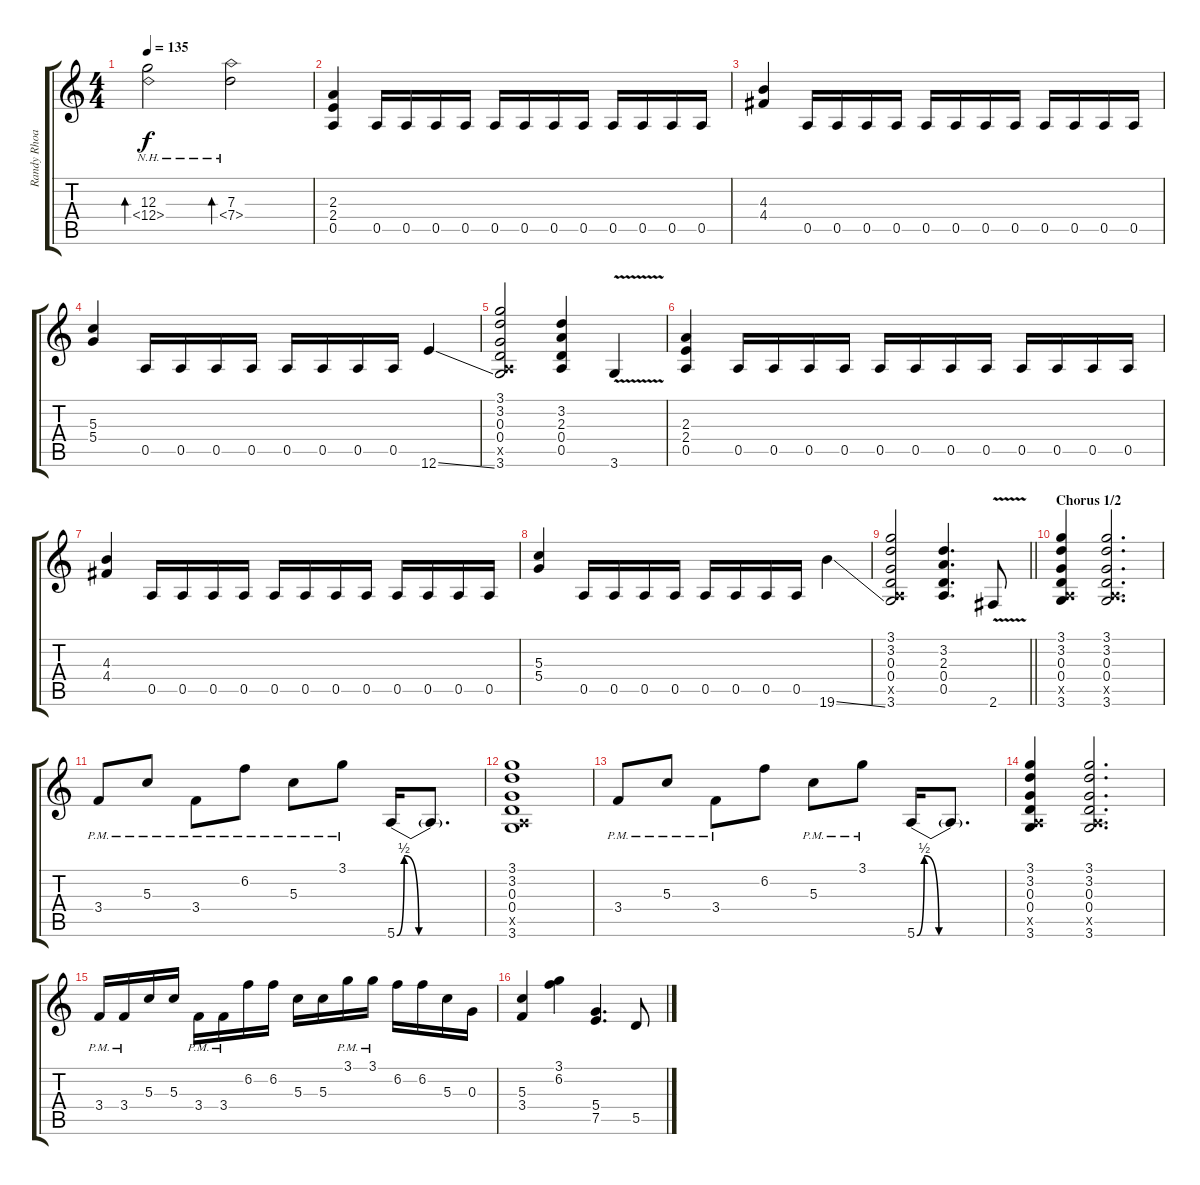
\track ("Randy Rhoads (Guitar 1)" "Randy Rhoa") {instrument distortionguitar}
\staff {score tabs}
\tuning (E4 B3 G3 D3 A2 E2) {hide}
\ts (4 4)
\tempo 135
\clef g2
\ks c
(12.3 12.4{nh}).2{bd 120 dy f} (7.3 7.4{nh}).2{bd 120} |
(2.3 2.4 0.5).4 0.5.16 0.5.16 0.5.16 0.5.16 0.5.16 0.5.16 0.5.16 0.5.16 0.5.16 0.5.16 0.5.16 0.5.16 |
(4.3 4.4).4 0.5.16 0.5.16 0.5.16 0.5.16 0.5.16 0.5.16 0.5.16 0.5.16 0.5.16 0.5.16 0.5.16 0.5.16 |
(5.3 5.4).4 0.5.16 0.5.16 0.5.16 0.5.16 0.5.16 0.5.16 0.5.16 0.5.16 12.6{ss}.4 |
(3.1 3.2 0.3 0.4 0.5{x} 3.6).2 (3.2 2.3 0.4 0.5).4 3.6{v}.4 |
(2.3 2.4 0.5).4 0.5.16 0.5.16 0.5.16 0.5.16 0.5.16 0.5.16 0.5.16 0.5.16 0.5.16 0.5.16 0.5.16 0.5.16 |
(4.3 4.4).4 0.5.16 0.5.16 0.5.16 0.5.16 0.5.16 0.5.16 0.5.16 0.5.16 0.5.16 0.5.16 0.5.16 0.5.16 |
(5.3 5.4).4 0.5.16 0.5.16 0.5.16 0.5.16 0.5.16 0.5.16 0.5.16 0.5.16 19.6{ss}.4 |
\barLineRight lightlight
(3.1 3.2 0.3 0.4 0.5{x} 3.6).2 (3.2 2.3 0.4 0.5).4{d} 2.6{v}.8 |
\section ("" "Chorus 1/2")
(3.1 3.2 0.3 0.4 0.5{x} 3.6).4 (3.1 3.2 0.3 0.4 0.5{x} 3.6).2{d} |
3.4{pm}.8 5.3{pm}.8 3.4{pm}.8 6.2{pm}.8 5.3{pm}.8 3.1{pm}.8 5.6{be (custom 0 0 5 2 15 0 30 0 45 0 60 0)}.16 5.6{t}.8{d} |
(3.1 3.2 0.3 0.4 0.5{x} 3.6).1 |
3.4{pm}.8 5.3{pm}.8 3.4{pm}.8 6.2.8 5.3{pm}.8 3.1{pm}.8 5.6{be (custom 0 0 5 2 15 0 30 0 45 0 60 0)}.16 5.6{t}.8{d} |
(3.1 3.2 0.3 0.4 0.5{x} 3.6).4 (3.1 3.2 0.3 0.4 0.5{x} 3.6).2{d} |
3.4{pm}.16 3.4{pm}.16 5.3.16 5.3.16 3.4{pm}.16 3.4{pm}.16 6.2.16 6.2.16 5.3.16 5.3.16 3.1{pm}.16 3.1{pm}.16 6.2.16 6.2.16 5.3.16 0.3.16 |
(5.3 3.4).4 (3.1 6.2).4 (5.4 7.5).4{d} 5.5.8
